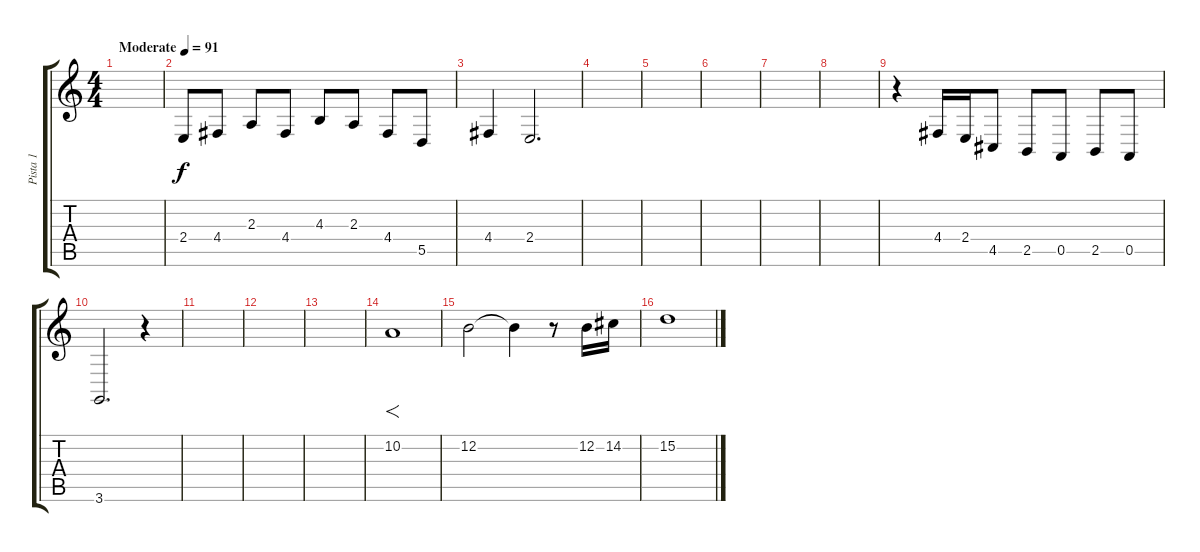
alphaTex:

\track ("Pista 1" "Pista 1") {instrument stringensemble1}
\staff {score tabs}
\tuning (E4 B3 G3 D3 A2 E2) {hide}
\ts (4 4)
\tempo (91 "Moderate")
\clef g2
\ks c
|
2.4.8 4.4.8 2.3.8 4.4.8 4.3.8 2.3.8 4.4.8 5.5.8 |
4.4.4 2.4.2{d} |
|
|
|
|
|
r.4 4.4.16 2.4.16 4.5.8 2.5.8 0.5.8 2.5.8 0.5.8 |
3.6.2{d} r.4 |
|
|
|
10.2.1{f} |
12.2.2 12.2{t}.4 r.8 12.2.16 14.2.16 |
15.2.1
